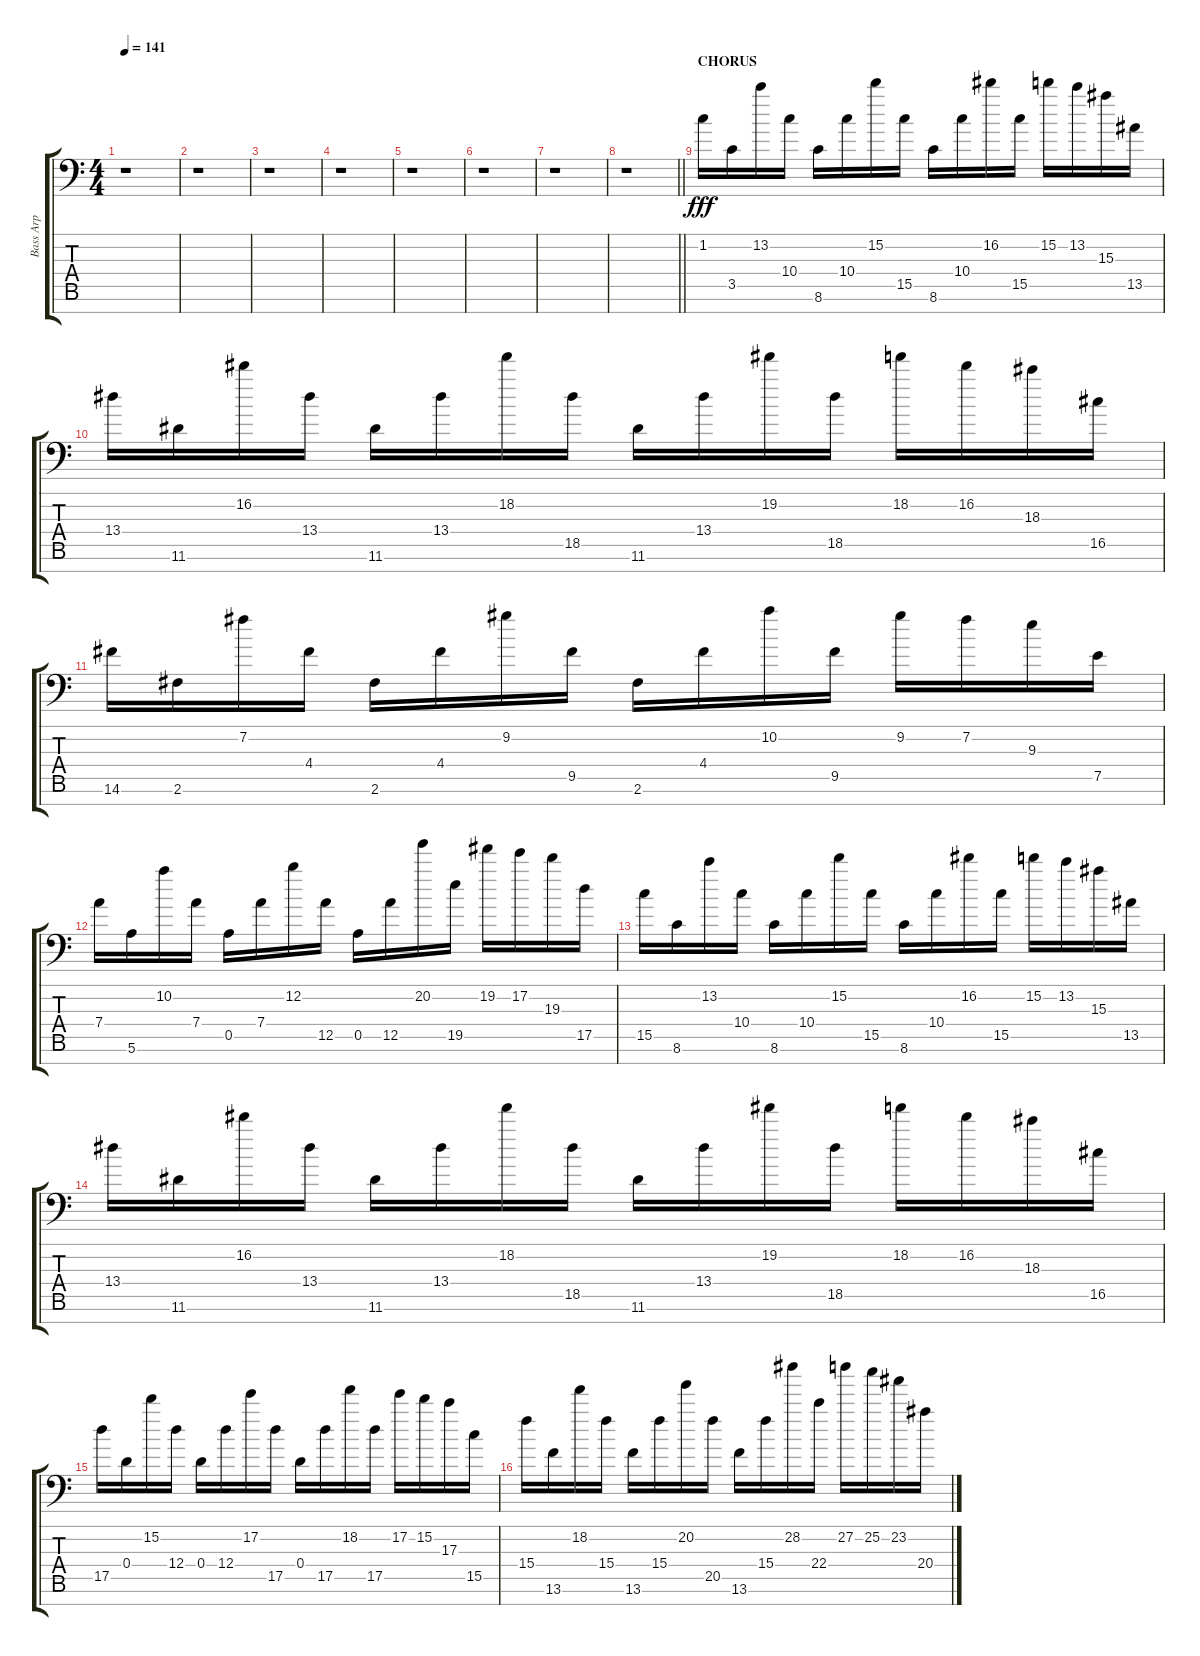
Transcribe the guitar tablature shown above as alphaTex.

\track ("Bass Arp" "Bass Arp") {instrument synthbass2}
\staff {score tabs}
\tuning (C8 B3 G3 D3 A2 E2 C-1) {hide}
\ts (4 4)
\tempo 141
\clef f4
\ks c
r.1{dy fff} |
r.1 |
r.1 |
r.1 |
r.1 |
r.1 |
r.1 |
\barLineRight lightlight
r.1 |
\section ("" "CHORUS")
1.2.16 3.5.16 13.2.16 10.4.16 8.6.16 10.4.16 15.2.16 15.5.16 8.6.16 10.4.16 16.2.16 15.5.16 15.2.16 13.2.16 15.3.16 13.5.16 |
13.4.16 11.6.16 16.2.16 13.4.16 11.6.16 13.4.16 18.2.16 18.5.16 11.6.16 13.4.16 19.2.16 18.5.16 18.2.16 16.2.16 18.3.16 16.5.16 |
14.6.16 2.6.16 7.2.16 4.4.16 2.6.16 4.4.16 9.2.16 9.5.16 2.6.16 4.4.16 10.2.16 9.5.16 9.2.16 7.2.16 9.3.16 7.5.16 |
7.4.16 5.6.16 10.2.16 7.4.16 0.5.16 7.4.16 12.2.16 12.5.16 0.5.16 12.5.16 20.2.16 19.5.16 19.2.16 17.2.16 19.3.16 17.5.16 |
15.5.16 8.6.16 13.2.16 10.4.16 8.6.16 10.4.16 15.2.16 15.5.16 8.6.16 10.4.16 16.2.16 15.5.16 15.2.16 13.2.16 15.3.16 13.5.16 |
13.4.16 11.6.16 16.2.16 13.4.16 11.6.16 13.4.16 18.2.16 18.5.16 11.6.16 13.4.16 19.2.16 18.5.16 18.2.16 16.2.16 18.3.16 16.5.16 |
17.5.16 0.4.16 15.2.16 12.4.16 0.4.16 12.4.16 17.2.16 17.5.16 0.4.16 17.5.16 18.2.16 17.5.16 17.2.16 15.2.16 17.3.16 15.5.16 |
15.4.16 13.6.16 18.2.16 15.4.16 13.6.16 15.4.16 20.2.16 20.5.16 13.6.16 15.4.16 28.2.16 22.4.16 27.2.16 25.2.16 23.2.16 20.4.16
